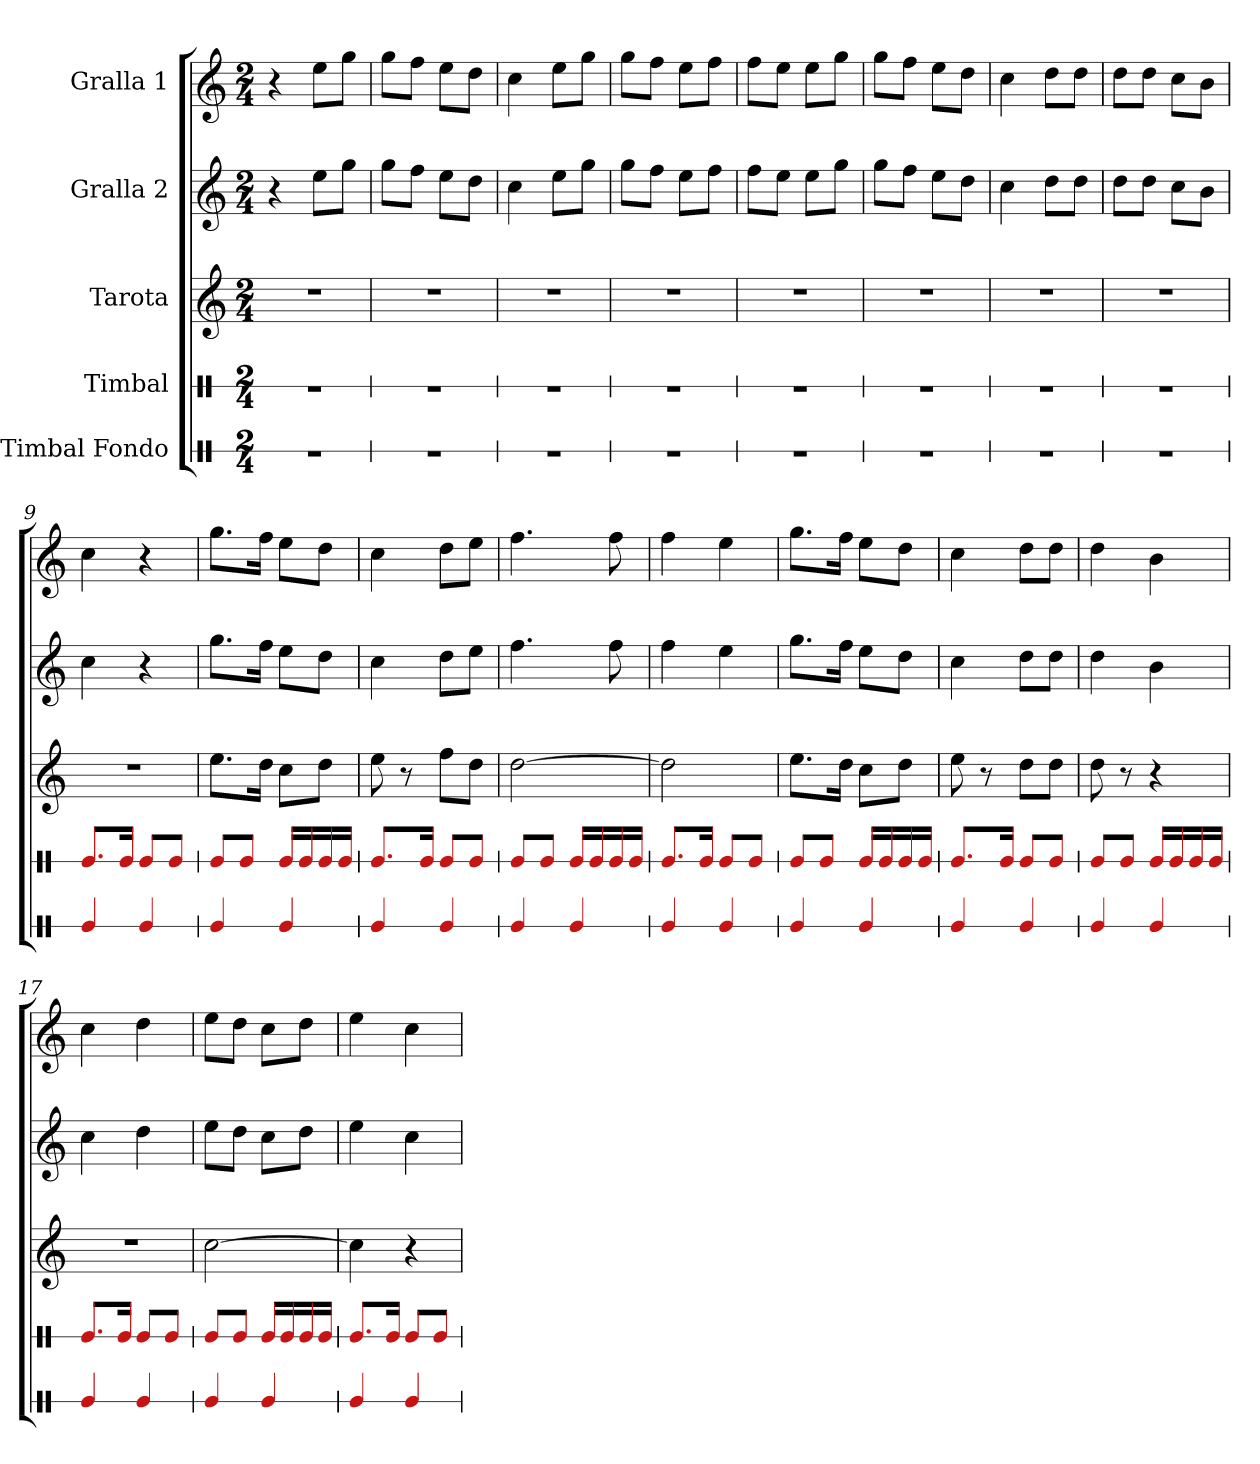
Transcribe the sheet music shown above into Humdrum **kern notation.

**kern	**kern	**kern	**kern	**kern
*part5	*part4	*part3	*part2	*part1
*staff5	*staff4	*staff3	*staff2	*staff1
*I"Timbal Fondo	*I"Timbal	*I"Tarota	*I"Gralla 2	*I"Gralla 1
*stria1	*stria1	*	*	*
*clefX	*clefX	*clefG2	*clefG2	*clefG2
*k[]	*k[]	*k[]	*k[]	*k[]
*M2/4	*M2/4	*M2/4	*M2/4	*M2/4
*MM90	*MM90	*MM90	*MM90	*MM90
=1	=1	=1	=1	=1
2r	2r	2r	4r	4r
.	.	.	8ee\L	8ee\L
.	.	.	8gg\J	8gg\J
=2	=2	=2	=2	=2
2r	2r	2r	8gg\L	8gg\L
.	.	.	8ff\J	8ff\J
.	.	.	8ee\L	8ee\L
.	.	.	8dd\J	8dd\J
=3	=3	=3	=3	=3
2r	2r	2r	4cc\	4cc\
.	.	.	8ee\L	8ee\L
.	.	.	8gg\J	8gg\J
=4	=4	=4	=4	=4
2r	2r	2r	8gg\L	8gg\L
.	.	.	8ff\J	8ff\J
.	.	.	8ee\L	8ee\L
.	.	.	8ff\J	8ff\J
=5	=5	=5	=5	=5
2r	2r	2r	8ff\L	8ff\L
.	.	.	8ee\J	8ee\J
.	.	.	8ee\L	8ee\L
.	.	.	8gg\J	8gg\J
=6	=6	=6	=6	=6
2r	2r	2r	8gg\L	8gg\L
.	.	.	8ff\J	8ff\J
.	.	.	8ee\L	8ee\L
.	.	.	8dd\J	8dd\J
=7	=7	=7	=7	=7
2r	2r	2r	4cc\	4cc\
.	.	.	8dd\L	8dd\L
.	.	.	8dd\J	8dd\J
!!LO:LB:g=z
=8	=8	=8	=8	=8
2r	2r	2r	8dd\L	8dd\L
.	.	.	8dd\J	8dd\J
.	.	.	8cc\L	8cc\L
.	.	.	8b\J	8b\J
=9	=9	=9	=9	=9
4e/	8.e/L	2r	4cc\	4cc\
.	16e/Jk	.	.	.
4e/	8e/L	.	4r	4r
.	8e/J	.	.	.
=10	=10	=10	=10	=10
4e/	8e/L	8.ee\L	8.gg\L	8.gg\L
.	8e/J	.	.	.
.	.	16dd\Jk	16ff\Jk	16ff\Jk
4e/	16e/LL	8cc\L	8ee\L	8ee\L
.	16e/	.	.	.
.	16e/	8dd\J	8dd\J	8dd\J
.	16e/JJ	.	.	.
=11	=11	=11	=11	=11
4e/	8.e/L	8ee\	4cc\	4cc\
.	.	8r	.	.
.	16e/Jk	.	.	.
4e/	8e/L	8ff\L	8dd\L	8dd\L
.	8e/J	8dd\J	8ee\J	8ee\J
=12	=12	=12	=12	=12
4e/	8e/L	[2dd\	4.ff\	4.ff\
.	8e/J	.	.	.
4e/	16e/LL	.	.	.
.	16e/	.	.	.
.	16e/	.	8ff\	8ff\
.	16e/JJ	.	.	.
=13	=13	=13	=13	=13
4e/	8.e/L	2dd\]	4ff\	4ff\
.	16e/Jk	.	.	.
4e/	8e/L	.	4ee\	4ee\
.	8e/J	.	.	.
=14	=14	=14	=14	=14
4e/	8e/L	8.ee\L	8.gg\L	8.gg\L
.	8e/J	.	.	.
.	.	16dd\Jk	16ff\Jk	16ff\Jk
4e/	16e/LL	8cc\L	8ee\L	8ee\L
.	16e/	.	.	.
.	16e/	8dd\J	8dd\J	8dd\J
.	16e/JJ	.	.	.
!!LO:PB:g=z
=15	=15	=15	=15	=15
4e/	8.e/L	8ee\	4cc\	4cc\
.	.	8r	.	.
.	16e/Jk	.	.	.
4e/	8e/L	8dd\L	8dd\L	8dd\L
.	8e/J	8dd\J	8dd\J	8dd\J
=16	=16	=16	=16	=16
4e/	8e/L	8dd\	4dd\	4dd\
.	8e/J	8r	.	.
4e/	16e/LL	4r	4b\	4b\
.	16e/	.	.	.
.	16e/	.	.	.
.	16e/JJ	.	.	.
=17	=17	=17	=17	=17
4e/	8.e/L	2r	4cc\	4cc\
.	16e/Jk	.	.	.
4e/	8e/L	.	4dd\	4dd\
.	8e/J	.	.	.
=18	=18	=18	=18	=18
4e/	8e/L	[2cc\	8ee\L	8ee\L
.	8e/J	.	8dd\J	8dd\J
4e/	16e/LL	.	8cc\L	8cc\L
.	16e/	.	.	.
.	16e/	.	8dd\J	8dd\J
.	16e/JJ	.	.	.
=19	=19	=19	=19	=19
4e/	8.e/L	4cc\]	4ee\	4ee\
.	16e/Jk	.	.	.
4e/	8e/L	4r	4cc\	4cc\
.	8e/J	.	.	.
=	=	=	=	=
*-	*-	*-	*-	*-
